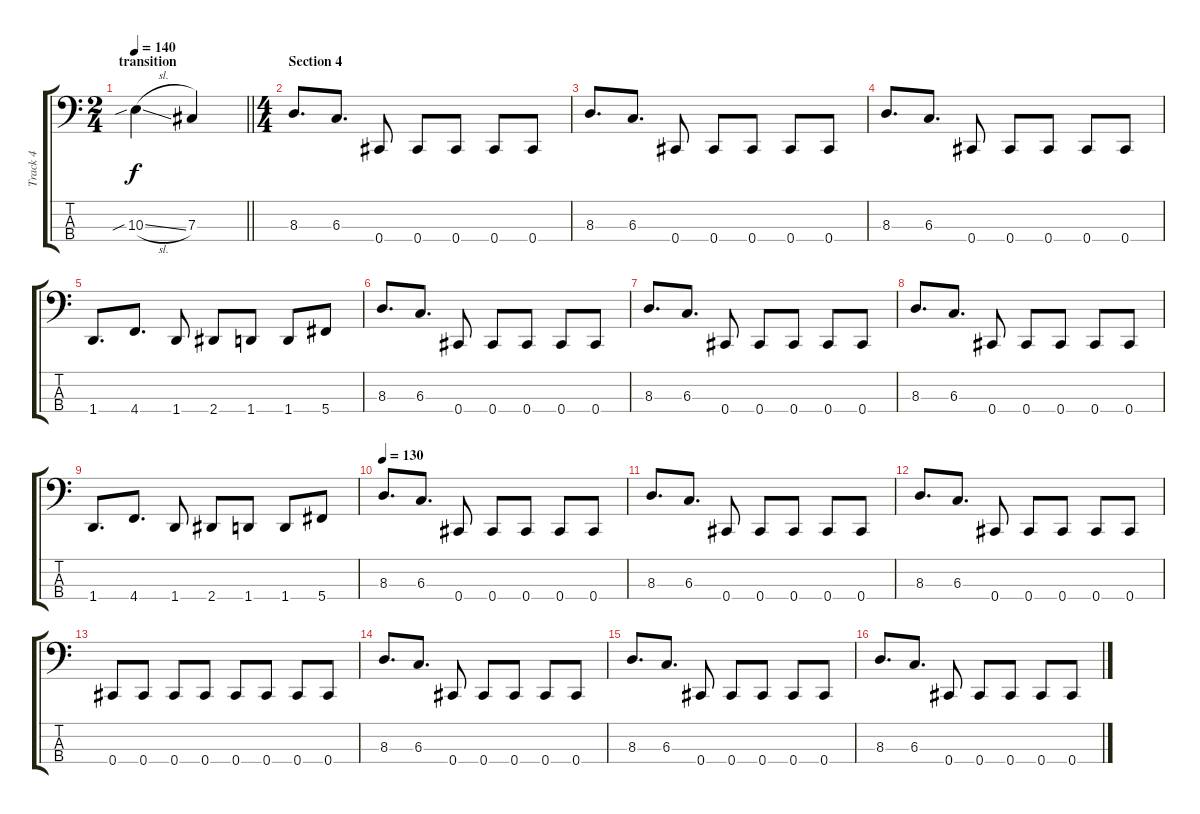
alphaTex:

\track ("Track 4" "Track 4") {instrument electricbassfinger}
\staff {score tabs}
\tuning (E2 B1 Gb1 Db1) {hide}
\ts (2 4)
\section ("" "transition")
\tempo 140
\clef f4
\barLineRight lightlight
\ks c
10.3{sib sl}.4{dy f} 7.3.4 |
\ts (4 4)
\section ("" "Section 4")
8.3.8{d} 6.3.8{d} 0.4.8 0.4.8 0.4.8 0.4.8 0.4.8 |
8.3.8{d} 6.3.8{d} 0.4.8 0.4.8 0.4.8 0.4.8 0.4.8 |
8.3.8{d} 6.3.8{d} 0.4.8 0.4.8 0.4.8 0.4.8 0.4.8 |
1.4.8{d} 4.4.8{d} 1.4.8 2.4.8 1.4.8 1.4.8 5.4.8 |
8.3.8{d} 6.3.8{d} 0.4.8 0.4.8 0.4.8 0.4.8 0.4.8 |
8.3.8{d} 6.3.8{d} 0.4.8 0.4.8 0.4.8 0.4.8 0.4.8 |
8.3.8{d} 6.3.8{d} 0.4.8 0.4.8 0.4.8 0.4.8 0.4.8 |
1.4.8{d} 4.4.8{d} 1.4.8 2.4.8 1.4.8 1.4.8 5.4.8 |
\tempo 130
8.3.8{d} 6.3.8{d} 0.4.8 0.4.8 0.4.8 0.4.8 0.4.8 |
8.3.8{d} 6.3.8{d} 0.4.8 0.4.8 0.4.8 0.4.8 0.4.8 |
8.3.8{d} 6.3.8{d} 0.4.8 0.4.8 0.4.8 0.4.8 0.4.8 |
0.4.8 0.4.8 0.4.8 0.4.8 0.4.8 0.4.8 0.4.8 0.4.8 |
8.3.8{d} 6.3.8{d} 0.4.8 0.4.8 0.4.8 0.4.8 0.4.8 |
8.3.8{d} 6.3.8{d} 0.4.8 0.4.8 0.4.8 0.4.8 0.4.8 |
8.3.8{d} 6.3.8{d} 0.4.8 0.4.8 0.4.8 0.4.8 0.4.8
